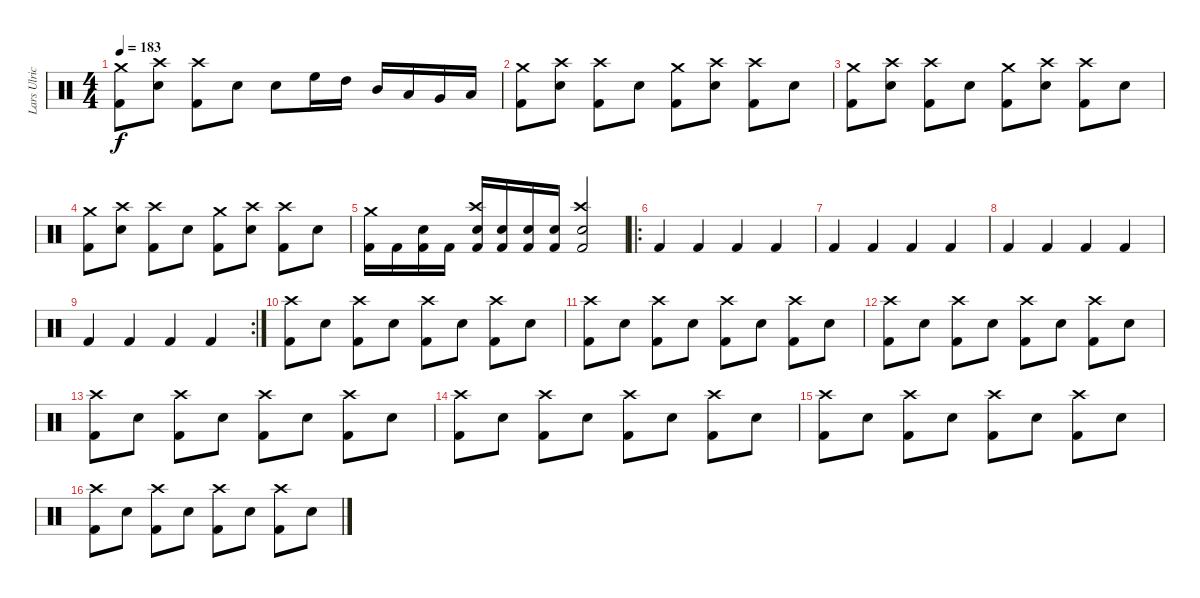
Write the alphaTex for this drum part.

\track ("Lars Ulrich" "Lars Ulric") {instrument percussion}
\staff {score}
\articulation defaults
\ts (4 4)
\tempo 183
\clef neutral
\ks c
("Crash medium (hit)" "Kick (hit) 2").8{dy f} ("Crash high (hit)" "Electric Snare (hit)").8 ("Crash high (hit)" "Kick (hit) 2").8 "Electric Snare (hit)".8 "Electric Snare (hit)".8 "High Floor Tom (hit)".16 "High Tom (hit)".16 "Mid Tom (hit)".16 "Low Tom (hit)".16 "Very Low Tom (hit)".16 "Low Floor Tom (hit)".16 |
("Crash medium (hit)" "Kick (hit) 2").8 ("Crash high (hit)" "Electric Snare (hit)").8 ("Crash high (hit)" "Kick (hit) 2").8 "Electric Snare (hit)".8 ("Crash medium (hit)" "Kick (hit) 2").8 ("Crash high (hit)" "Electric Snare (hit)").8 ("Crash high (hit)" "Kick (hit) 2").8 "Electric Snare (hit)".8 |
("Crash medium (hit)" "Kick (hit) 2").8 ("Crash high (hit)" "Electric Snare (hit)").8 ("Crash high (hit)" "Kick (hit) 2").8 "Electric Snare (hit)".8 ("Crash medium (hit)" "Kick (hit) 2").8 ("Crash high (hit)" "Electric Snare (hit)").8 ("Crash high (hit)" "Kick (hit) 2").8 "Electric Snare (hit)".8 |
("Crash medium (hit)" "Kick (hit) 2").8 ("Crash high (hit)" "Electric Snare (hit)").8 ("Crash high (hit)" "Kick (hit) 2").8 "Electric Snare (hit)".8 ("Crash medium (hit)" "Kick (hit) 2").8 ("Crash high (hit)" "Electric Snare (hit)").8 ("Crash high (hit)" "Kick (hit) 2").8 "Electric Snare (hit)".8 |
("Crash medium (hit)" "Kick (hit) 2").16 "Kick (hit) 2".16 ("Electric Snare (hit)" "Kick (hit) 2").16 "Kick (hit) 2".16 ("Crash high (hit)" "Electric Snare (hit)" "Kick (hit) 2").16 ("Electric Snare (hit)" "Kick (hit) 2").16 ("Electric Snare (hit)" "Kick (hit) 2").16 ("Electric Snare (hit)" "Kick (hit) 2").16 ("Crash high (hit)" "Electric Snare (hit)" "Kick (hit) 2").2 |
\ro "Kick (hit) 2".4 "Kick (hit) 2".4 "Kick (hit) 2".4 "Kick (hit) 2".4
|
"Kick (hit) 2".4 "Kick (hit) 2".4 "Kick (hit) 2".4 "Kick (hit) 2".4 |
"Kick (hit) 2".4 "Kick (hit) 2".4 "Kick (hit) 2".4 "Kick (hit) 2".4 |
\rc 2 "Kick (hit) 2".4 "Kick (hit) 2".4 "Kick (hit) 2".4 "Kick (hit) 2".4
|
("Crash high (hit)" "Kick (hit) 2").8 "Electric Snare (hit)".8 ("Crash high (hit)" "Kick (hit) 2").8 "Electric Snare (hit)".8 ("Crash high (hit)" "Kick (hit) 2").8 "Electric Snare (hit)".8 ("Crash high (hit)" "Kick (hit) 2").8 "Electric Snare (hit)".8 |
("Crash high (hit)" "Kick (hit) 2").8 "Electric Snare (hit)".8 ("Crash high (hit)" "Kick (hit) 2").8 "Electric Snare (hit)".8 ("Crash high (hit)" "Kick (hit) 2").8 "Electric Snare (hit)".8 ("Crash high (hit)" "Kick (hit) 2").8 "Electric Snare (hit)".8 |
("Crash high (hit)" "Kick (hit) 2").8 "Electric Snare (hit)".8 ("Crash high (hit)" "Kick (hit) 2").8 "Electric Snare (hit)".8 ("Crash high (hit)" "Kick (hit) 2").8 "Electric Snare (hit)".8 ("Crash high (hit)" "Kick (hit) 2").8 "Electric Snare (hit)".8 |
("Crash high (hit)" "Kick (hit) 2").8 "Electric Snare (hit)".8 ("Crash high (hit)" "Kick (hit) 2").8 "Electric Snare (hit)".8 ("Crash high (hit)" "Kick (hit) 2").8 "Electric Snare (hit)".8 ("Crash high (hit)" "Kick (hit) 2").8 "Electric Snare (hit)".8 |
("Crash high (hit)" "Kick (hit) 2").8 "Electric Snare (hit)".8 ("Crash high (hit)" "Kick (hit) 2").8 "Electric Snare (hit)".8 ("Crash high (hit)" "Kick (hit) 2").8 "Electric Snare (hit)".8 ("Crash high (hit)" "Kick (hit) 2").8 "Electric Snare (hit)".8 |
("Crash high (hit)" "Kick (hit) 2").8 "Electric Snare (hit)".8 ("Crash high (hit)" "Kick (hit) 2").8 "Electric Snare (hit)".8 ("Crash high (hit)" "Kick (hit) 2").8 "Electric Snare (hit)".8 ("Crash high (hit)" "Kick (hit) 2").8 "Electric Snare (hit)".8 |
("Crash high (hit)" "Kick (hit) 2").8 "Electric Snare (hit)".8 ("Crash high (hit)" "Kick (hit) 2").8 "Electric Snare (hit)".8 ("Crash high (hit)" "Kick (hit) 2").8 "Electric Snare (hit)".8 ("Crash high (hit)" "Kick (hit) 2").8 "Electric Snare (hit)".8
